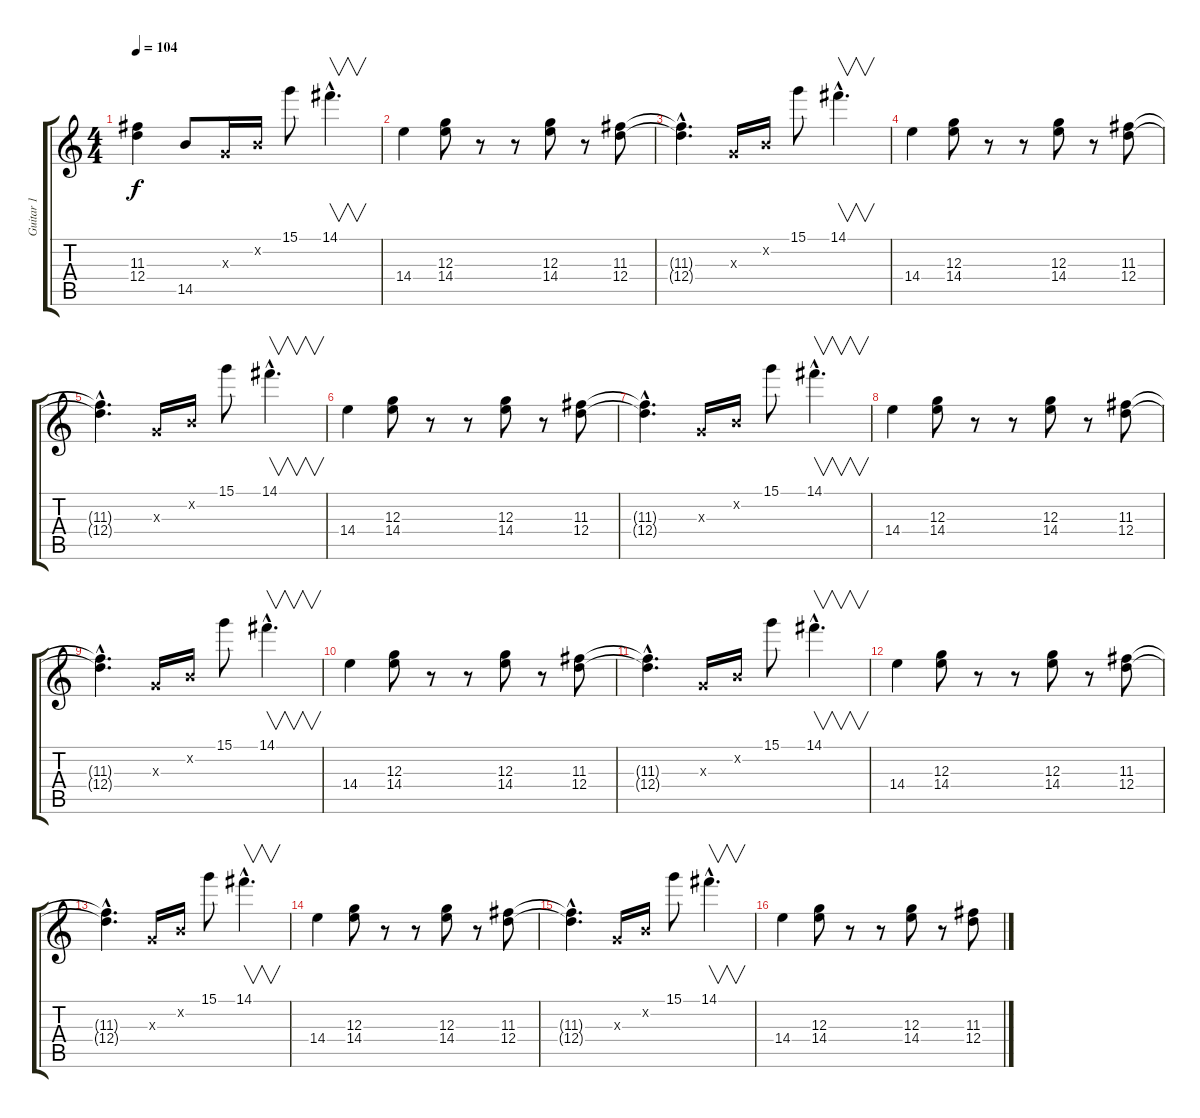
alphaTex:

\track ("Guitar 1" "Guitar 1") {instrument distortionguitar}
\staff {score tabs}
\tuning (E4 B3 G3 D3 A2 E2) {hide}
\ts (4 4)
\tempo 104
\clef g2
\ks c
(11.3{t} 12.4{t}).4{dy f} 14.5.8 0.3{x}.16 0.2{x}.16 15.1.8 14.1{hac}.4{v d} |
14.4.4 (12.3 14.4).8 r.8 r.8 (12.3 14.4).8 r.8 (11.3 12.4).8 |
(11.3{hac t} 12.4{hac t}).4{d} 0.3{x}.16 0.2{x}.16 15.1.8 14.1{hac}.4{v d} |
14.4.4 (12.3 14.4).8 r.8 r.8 (12.3 14.4).8 r.8 (11.3 12.4).8 |
(11.3{hac t} 12.4{hac t}).4{d} 0.3{x}.16 0.2{x}.16 15.1.8 14.1{hac}.4{v d} |
14.4.4 (12.3 14.4).8 r.8 r.8 (12.3 14.4).8 r.8 (11.3 12.4).8 |
(11.3{hac t} 12.4{hac t}).4{d} 0.3{x}.16 0.2{x}.16 15.1.8 14.1{hac}.4{v d} |
14.4.4 (12.3 14.4).8 r.8 r.8 (12.3 14.4).8 r.8 (11.3 12.4).8 |
(11.3{hac t} 12.4{hac t}).4{d} 0.3{x}.16 0.2{x}.16 15.1.8 14.1{hac}.4{v d} |
14.4.4 (12.3 14.4).8 r.8 r.8 (12.3 14.4).8 r.8 (11.3 12.4).8 |
(11.3{hac t} 12.4{hac t}).4{d} 0.3{x}.16 0.2{x}.16 15.1.8 14.1{hac}.4{v d} |
14.4.4{volume 13} (12.3 14.4).8 r.8 r.8 (12.3 14.4).8 r.8 (11.3 12.4).8 |
(11.3{hac t} 12.4{hac t}).4{d} 0.3{x}.16 0.2{x}.16 15.1.8 14.1{hac}.4{v d} |
14.4.4{volume 10} (12.3 14.4).8 r.8 r.8 (12.3 14.4).8 r.8 (11.3 12.4).8 |
(11.3{hac t} 12.4{hac t}).4{d} 0.3{x}.16 0.2{x}.16 15.1.8 14.1{hac}.4{v d} |
14.4.4{volume 7} (12.3 14.4).8 r.8 r.8 (12.3 14.4).8 r.8 (11.3 12.4).8
